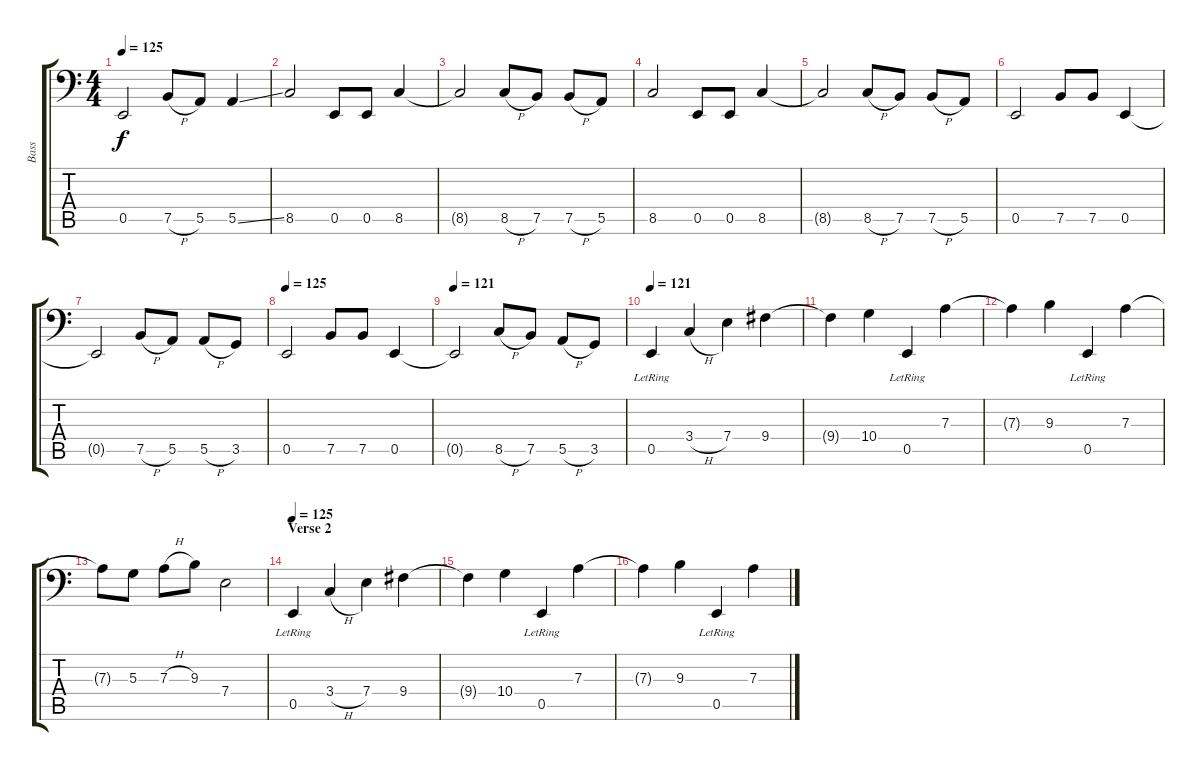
\track ("Bass" "Bass") {instrument electricbassfinger}
\staff {score tabs}
\tuning (B2 Gb2 D2 A1 E1 B0) {hide}
\ts (4 4)
\tempo 125
\clef f4
\ks c
0.5{t}.2{dy f} 7.5{h}.8 5.5.8 5.5{ss}.4 |
8.5.2 0.5.8 0.5.8 8.5.4 |
8.5{t}.2 8.5{h}.8 7.5.8 7.5{h}.8 5.5.8 |
8.5.2 0.5.8 0.5.8 8.5.4 |
8.5{t}.2 8.5{h}.8 7.5.8 7.5{h}.8 5.5.8 |
0.5.2 7.5.8 7.5.8 0.5.4 |
0.5{t}.2 7.5{h}.8 5.5.8 5.5{h}.8 3.5.8 |
\tempo 125
0.5.2 7.5.8 7.5.8 0.5.4 |
\tempo 121
0.5{t}.2 8.5{h}.8 7.5.8 5.5{h}.8 3.5.8 |
\tempo 121
0.5{lr}.4 3.4{h}.4 7.4.4 9.4.4 |
9.4{t}.4 10.4.4 0.5{lr}.4 7.3.4 |
7.3{t}.4 9.3.4 0.5{lr}.4 7.3.4 |
7.3{t}.8 5.3.8 7.3{h}.8 9.3.8 7.4.2 |
\section ("" "Verse 2")
\tempo 125
0.5{lr}.4 3.4{h}.4 7.4.4 9.4.4 |
9.4{t}.4 10.4.4 0.5{lr}.4 7.3.4 |
7.3{t}.4 9.3.4 0.5{lr}.4 7.3.4
